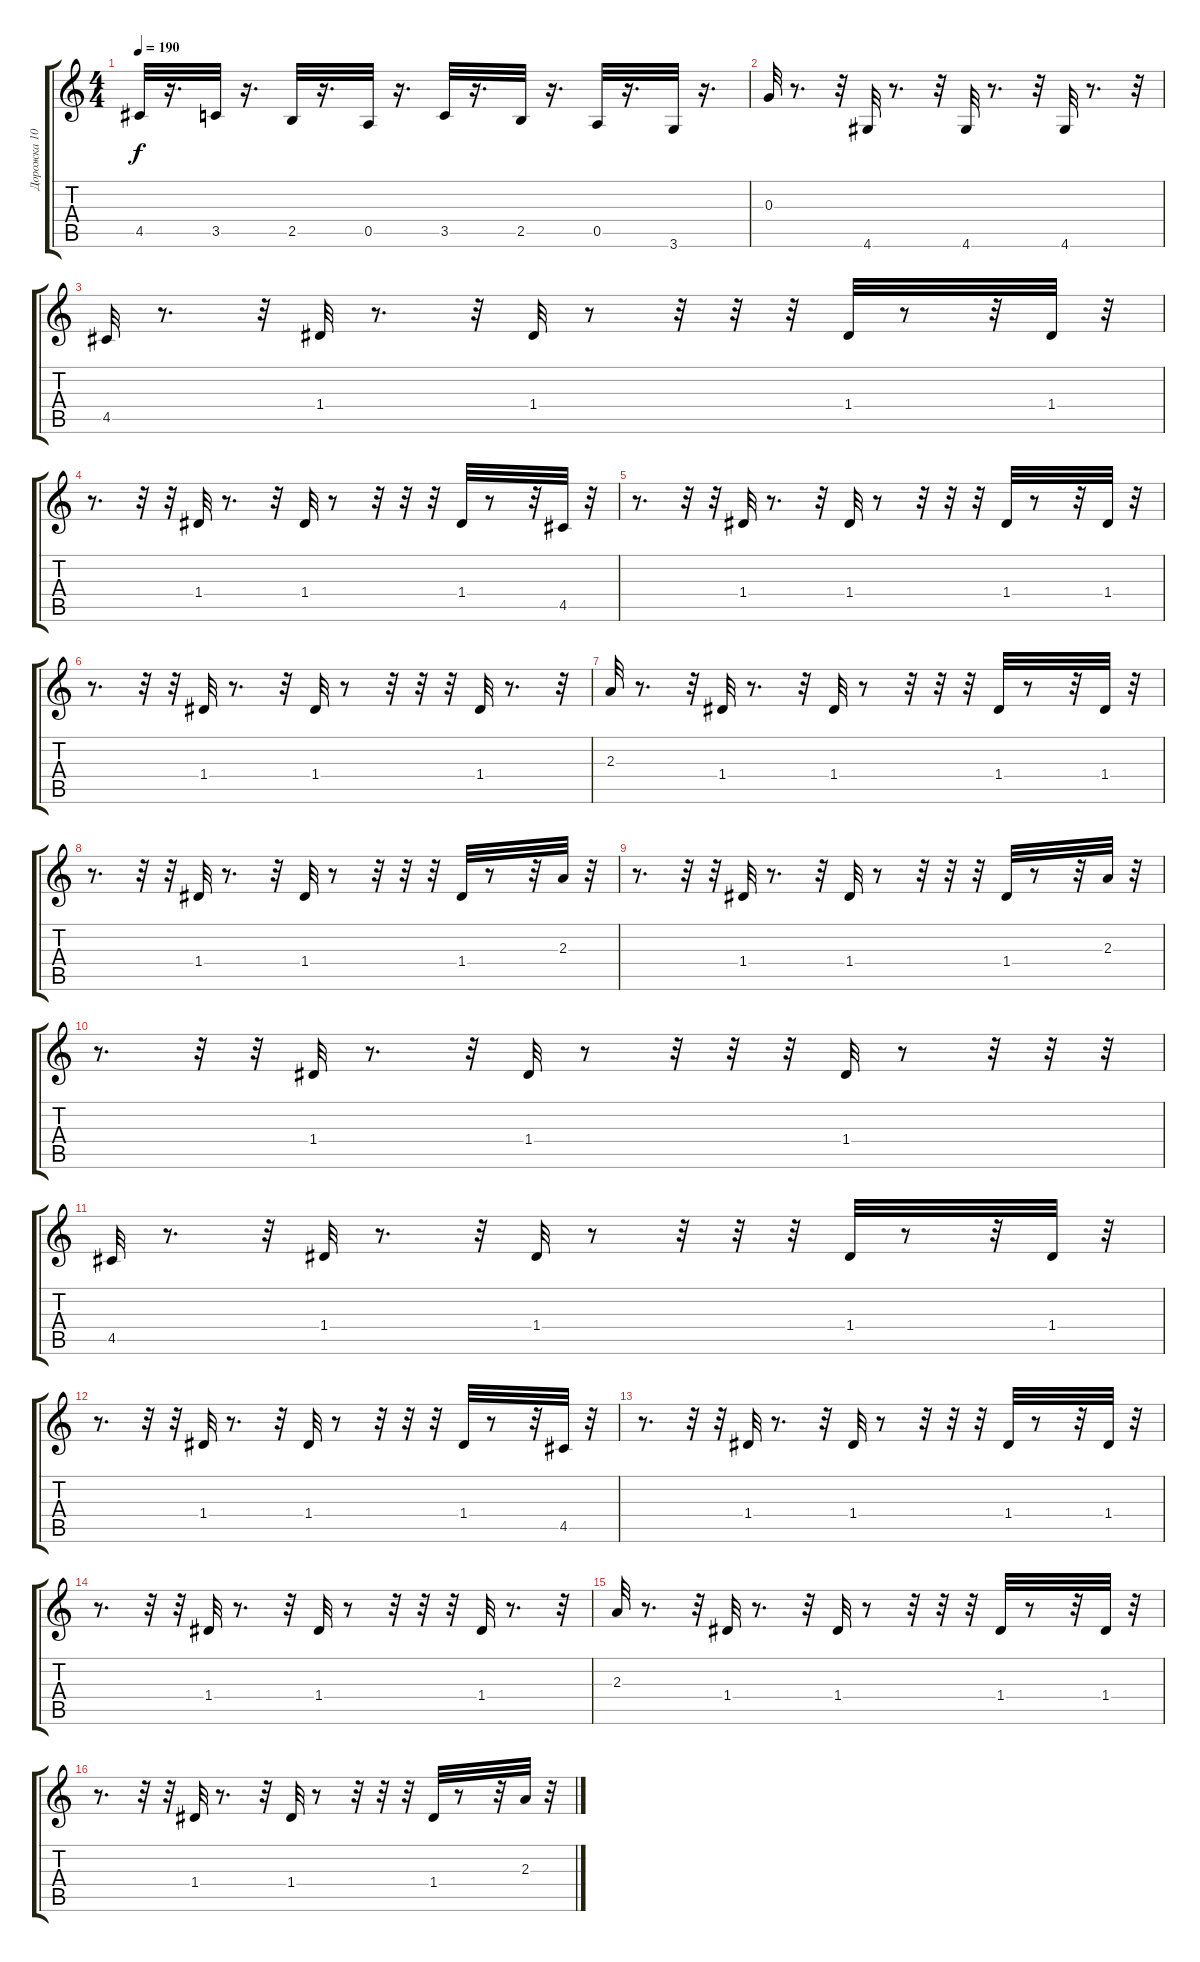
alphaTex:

\track ("Дорожка 10" "Дорожка 10") {instrument acousticguitarnylon}
\staff {score tabs}
\tuning (E4 B3 G3 D3 A2 E2) {hide}
\ts (4 4)
\tempo 190
\clef g2
\ks c
4.5.32{dy f} r.16{d} 3.5.32 r.16{d} 2.5.32 r.16{d} 0.5.32 r.16{d} 3.5.32 r.16{d} 2.5.32 r.16{d} 0.5.32 r.16{d} 3.6.32 r.16{d} |
0.3.32 r.8{d} r.32 4.6.32 r.8{d} r.32 4.6.32 r.8{d} r.32 4.6.32 r.8{d} r.32 |
4.5.32 r.8{d} r.32 1.4.32 r.8{d} r.32 1.4.32 r.8 r.32 r.32 r.32 1.4.32 r.8 r.32 1.4.32 r.32 |
r.8{d} r.32 r.32 1.4.32 r.8{d} r.32 1.4.32 r.8 r.32 r.32 r.32 1.4.32 r.8 r.32 4.5.32 r.32 |
r.8{d} r.32 r.32 1.4.32 r.8{d} r.32 1.4.32 r.8 r.32 r.32 r.32 1.4.32 r.8 r.32 1.4.32 r.32 |
r.8{d} r.32 r.32 1.4.32 r.8{d} r.32 1.4.32 r.8 r.32 r.32 r.32 1.4.32 r.8{d} r.32 |
2.3.32 r.8{d} r.32 1.4.32 r.8{d} r.32 1.4.32 r.8 r.32 r.32 r.32 1.4.32 r.8 r.32 1.4.32 r.32 |
r.8{d} r.32 r.32 1.4.32 r.8{d} r.32 1.4.32 r.8 r.32 r.32 r.32 1.4.32 r.8 r.32 2.3.32 r.32 |
r.8{d} r.32 r.32 1.4.32 r.8{d} r.32 1.4.32 r.8 r.32 r.32 r.32 1.4.32 r.8 r.32 2.3.32 r.32 |
r.8{d} r.32 r.32 1.4.32 r.8{d} r.32 1.4.32 r.8 r.32 r.32 r.32 1.4.32 r.8 r.32 r.32 r.32 |
4.5.32 r.8{d} r.32 1.4.32 r.8{d} r.32 1.4.32 r.8 r.32 r.32 r.32 1.4.32 r.8 r.32 1.4.32 r.32 |
r.8{d} r.32 r.32 1.4.32 r.8{d} r.32 1.4.32 r.8 r.32 r.32 r.32 1.4.32 r.8 r.32 4.5.32 r.32 |
r.8{d} r.32 r.32 1.4.32 r.8{d} r.32 1.4.32 r.8 r.32 r.32 r.32 1.4.32 r.8 r.32 1.4.32 r.32 |
r.8{d} r.32 r.32 1.4.32 r.8{d} r.32 1.4.32 r.8 r.32 r.32 r.32 1.4.32 r.8{d} r.32 |
2.3.32 r.8{d} r.32 1.4.32 r.8{d} r.32 1.4.32 r.8 r.32 r.32 r.32 1.4.32 r.8 r.32 1.4.32 r.32 |
r.8{d} r.32 r.32 1.4.32 r.8{d} r.32 1.4.32 r.8 r.32 r.32 r.32 1.4.32 r.8 r.32 2.3.32 r.32
